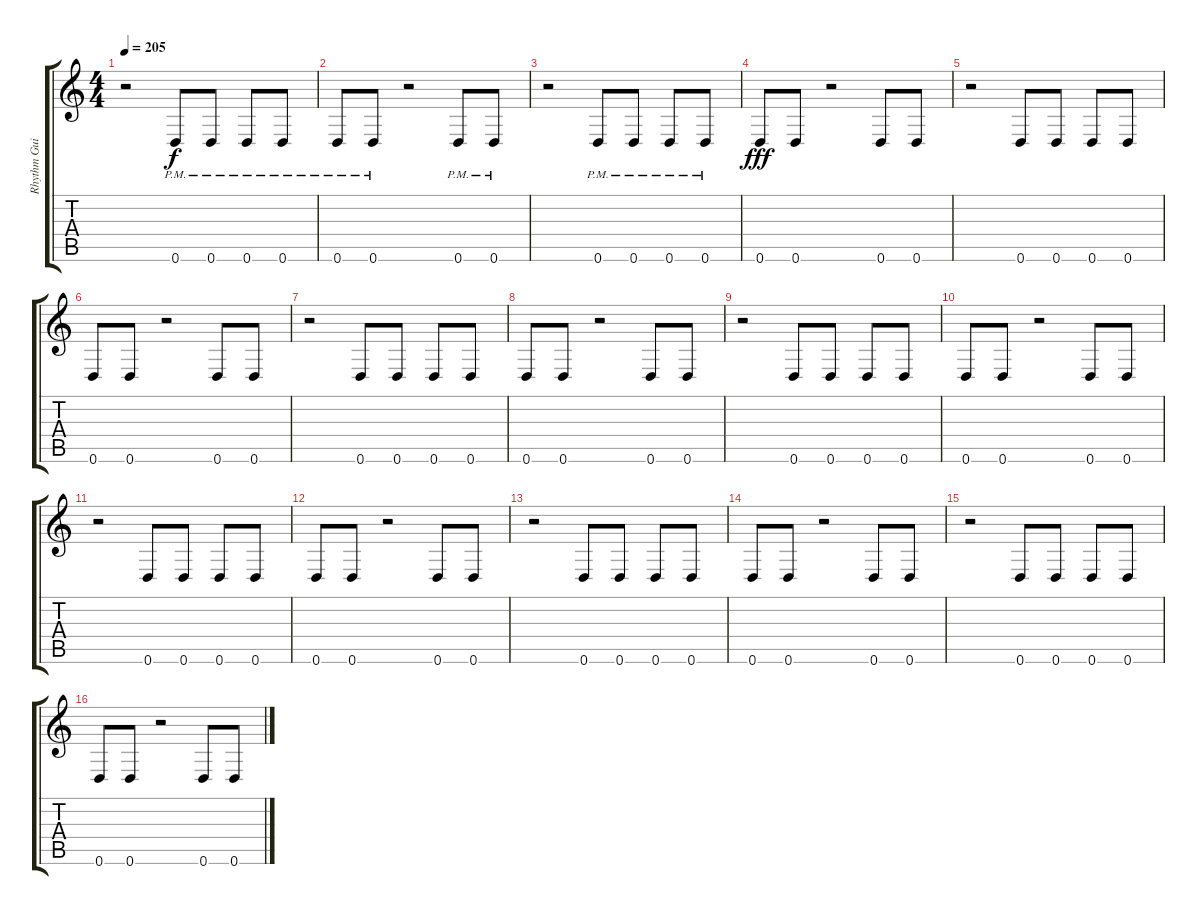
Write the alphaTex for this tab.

\track ("Rhythm Guitar" "Rhythm Gui") {instrument distortionguitar}
\staff {score tabs}
\tuning (D4 A3 F3 C3 G2 D2) {hide}
\ts (4 4)
\tempo 205
\clef g2
\ks c
r.2{dy f} 0.6{pm}.8 0.6{pm}.8 0.6{pm}.8 0.6{pm}.8 |
0.6{pm}.8 0.6{pm}.8 r.2 0.6{pm}.8 0.6{pm}.8 |
r.2 0.6{pm}.8 0.6{pm}.8 0.6{pm}.8 0.6{pm}.8 |
0.6.8{dy fff} 0.6.8 r.2 0.6.8 0.6.8 |
r.2 0.6.8 0.6.8 0.6.8 0.6.8 |
0.6.8 0.6.8 r.2 0.6.8 0.6.8 |
r.2 0.6.8 0.6.8 0.6.8 0.6.8 |
0.6.8 0.6.8 r.2 0.6.8 0.6.8 |
r.2 0.6.8 0.6.8 0.6.8 0.6.8 |
0.6.8 0.6.8 r.2 0.6.8 0.6.8 |
r.2 0.6.8 0.6.8 0.6.8 0.6.8 |
0.6.8 0.6.8 r.2 0.6.8 0.6.8 |
r.2 0.6.8 0.6.8 0.6.8 0.6.8 |
0.6.8 0.6.8 r.2 0.6.8 0.6.8 |
r.2 0.6.8 0.6.8 0.6.8 0.6.8 |
0.6.8 0.6.8 r.2 0.6.8 0.6.8
